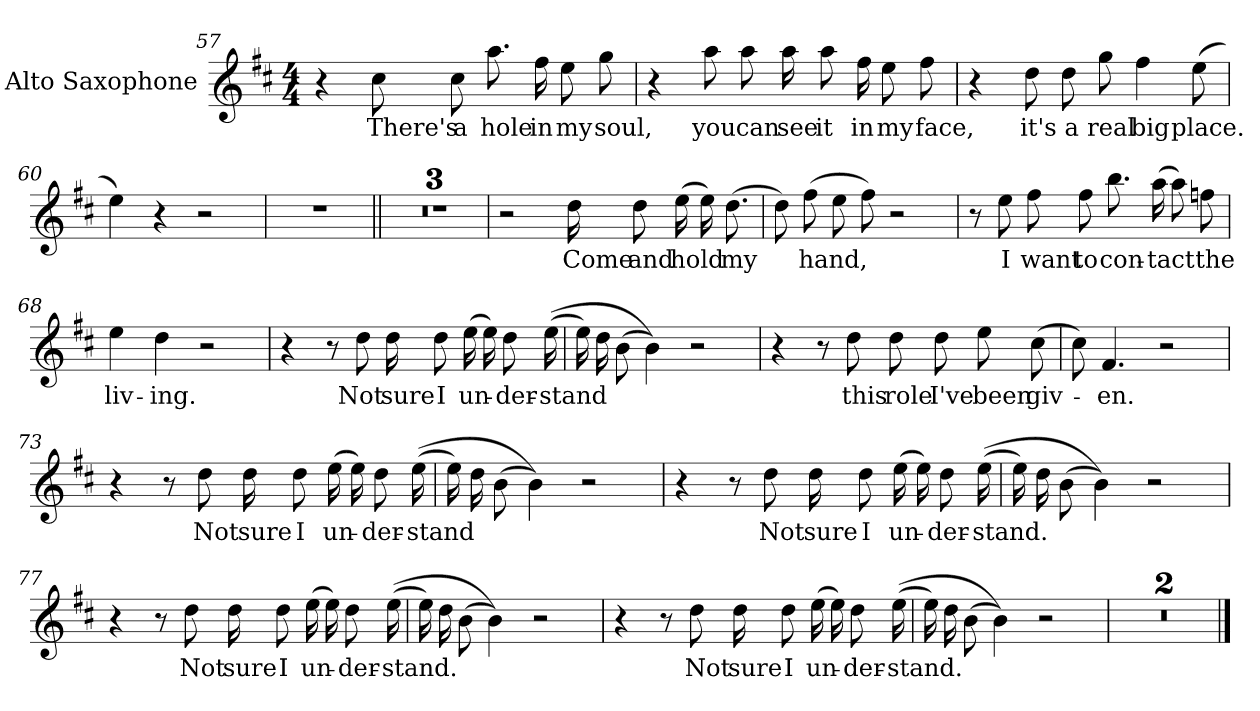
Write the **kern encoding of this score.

**kern	**text
*part1	*part1
*staff1	*staff1
*I"Alto Saxophone	*
*I'A. Sax.	*
*clefG2	*
*ITrd5c9	*
*k[b-]	*
*F:	*
*M4/4	*
=57	=57
4r	.
8eL	-There's
8e	-a
8.ccL	-hole
16a	-in
8gL	-my
8b-	-soul,
=58	=58
4r	.
8ccL	-you
8cc	-can
16ccLL	-see
8cc	-it
16a	-in
8gL	-my
8a	-face,
=59	=59
4r	.
8fL	-it's
8f	-a
8b-L	-real
4a	-big
(8g	-place.
=60	=60
4g)	.
4r	.
2r	.
=61	=61
1r	.
=62||	=62||
1r	.
=63	=63
1r	.
=64	=64
1r	.
=65	=65
2r	.
16fLL	-Come
8f	-and
(16g	-hold
16gLL)	.
(8.f	-my
=66	=66
8fL)	.
(8a	-hand,
8g	.
8a)	.
2r	.
=67	=67
8r	.
8g	-I
8aL	-want
8a	-to
8.ddL	-con-
(16cc	-tact
8ccL)	.
8a-	-the
=68	=68
4g	-liv-
4f	-ing.
2r	.
=69	=69
4r	.
8r	.
8f	-Not
16fLL	-sure
8f	-I
(16g	-un-
16gLL)	.
8f	-der-
((16g	-stand
=70	=70
16gLL)	.
16f	.
(8d	.
4d))	.
2r	.
=71	=71
4r	.
8r	.
8f	-this
8fL	-role
8f	-I've
8g	-been
(8e	-giv-
=72	=72
8eL)	.
4.A	-en.
2r	.
=73	=73
4r	.
8r	.
8f	-Not
16fLL	-sure
8f	-I
(16g	-un-
16gLL)	.
8f	-der-
((16g	-stand
=74	=74
16gLL)	.
16f	.
(8d	.
4d))	.
2r	.
=75	=75
4r	.
8r	.
8f	-Not
16fLL	-sure
8f	-I
(16g	-un-
16gLL)	.
8f	-der-
((16g	-stand.
=76	=76
16gLL)	.
16f	.
(8d	.
4d))	.
2r	.
=77	=77
4r	.
8r	.
8f	-Not
16fLL	-sure
8f	-I
(16g	-un-
16gLL)	.
8f	-der-
((16g	-stand.
=78	=78
16gLL)	.
16f	.
(8d	.
4d))	.
2r	.
=79	=79
4r	.
8r	.
8f	-Not
16fLL	-sure
8f	-I
(16g	-un-
16gLL)	.
8f	-der-
((16g	-stand.
=80	=80
16gLL)	.
16f	.
(8d	.
4d))	.
2r	.
=81	=81
1r	.
=82	=82
1r;<	.
==	==
*-	*-
